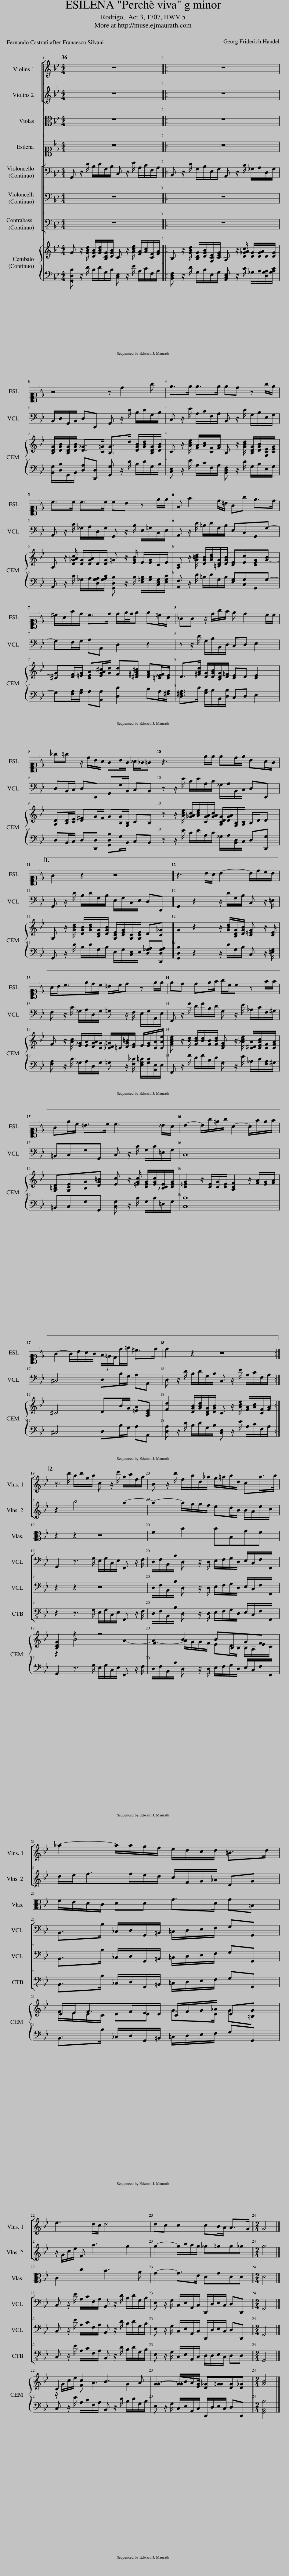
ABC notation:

X:1
%%score [ 1 2 ] 3 4 [ 5 6 7 ] { ( 8 10 11 ) | 9 }
L:1/8
Q:1/4=36
M:4/4
I:linebreak $
K:Bb
V:1 treble
V:2 treble
V:3 alto
V:4 alto1
V:5 bass
V:6 bass
V:7 bass-8
V:8 treble
V:10 treble
V:11 treble
V:9 bass
V:1
 z8 |: z8 |$ z8 | z8 |$ z8 | %5
 z8 |$ z8 | z8 |$ z8 | z8 |1$ %10
 z8 || z8 |$ z8 | z8 |$ z8 | %15
 z8 |$ z8 | z8 :|2$ z3/2 d'/ b/d'/g/b/ c z/ e'/ a/c'/f/a/ || B z/ d'/ f/b/d/_a/ g/=a/b/d/ ca/>b/ |$ %20
 _a2- a/a/g/f/ e/d/c/d/ =B>d |$ e3 d/c/ d4 | dc c2 cB/A/ A>G ||[M:2/4] G4 |] %24
V:2
 z8 |: z8 |$ z8 | z8 |$ z8 | %5
 z8 |$ z8 | z8 |$ z8 | z8 |1$ %10
 z8 || z8 |$ z8 | z8 |$ z8 | %15
 z8 |$ z8 | z8 :|2$ z2 b4 a2- || a2- a/g/g/f/ ed/B/ B/A/e/c/ |$ %20
 d/e<ff/e/d/ c/F/G/_A/ DG |$ z/ G/c/e/ F a3 g2 | g2- g/b/a/g/ _g=gg_g ||[M:2/4] g4 |] %24
V:3
 z8 |: z8 |$ z8 | z8 |$ z8 | %5
 z8 |$ z8 | z8 |$ z8 | z8 |1$ %10
 z8 || z8 |$ z8 | z8 |$ z8 | %15
 z8 |$ z8 | z8 :|2$ z2 z2 z4 || F2 B2 BB,GF |$ %20
 F/E/D/C/ DD G>D G=B, |$ C2 c2 B3 A | G2- G>E DGDD ||[M:2/4] D4 |] %24
V:4
 z8 |: z8 |$ z4 z d2 g | e>e e>e ed z g/e/ |$ c>c c>c cB z e/e/ | %5
 F f2 d/=B/ Gg e>d |$ ^c/A/f/d/ c>d d/e/4d/4e e=c/A/ | _GG z/ d/g/f/ e d2 c/c/ |$ _g=g z/ d/B/A/ GB/G/ _A/_G/=G | z3 e/e/ ed/e/ BA/G/ |1$ %10
 G2 z2 z4 || z3 B/A/ B2- B/d/c/B/ |$ A/B<ce/d/c/ =B/c/d z e/e/ | ed de/f/ g/c/c z f/f/ |$ Ge/c/ =B>c c3 _B/A/ | %15
 B2- B/g/=e/g/ A2- A/f/e/f/ |$ G2- G/B/A/G/ (3F/=E/D/d/=e/ ^c>d | d2 z2 z4 :|2$ z8 || z8 |$ %20
 z8 |$ z8 | z8 ||[M:2/4] z4 |] %24
V:5
 G,, z/ D/ B,/D/G,/B,/ C, z/ E/ A,/C/F,/A,/ |: B,, z/ D/ G,/B,/E,/G,/ A,, z/ C/ _G,/A,/D,/G,/ |$ B,,/D,/G,,/B,,/ D,D,, G,, z/ D/ B,/D/G,/B,/ | C, z/ E/ A,/C/F,/A,/ B,, z/ D/ G,/B,/E,/G,/ |$ A,, z/ C/ _G,/A,/D,/G,/ G,, z/ B,/ E,/=G,/C,/E,/ | %5
 A,, z/ D/ =B,/D/G,/B,/ E,C,G,,G,- |$ G,F,/G,/ A,A,, D,2 z2 | z z/ D/ G,/B,/B,,/D,/ C,D, E,2 |$ D,B,,/C,/ D,D,, G,,G,/B,,/ C,B,, | z z/ E/ C/E/A,/C/ _G,/A,/B,,/C,/ D,D,, |1$ %10
 G,, z/ D/ B,/D/G,/B,/ E,/G,/C,/E,/ D,D,, || G,,2 z2 z/ D/G,/B,/ C, z/ =E,/ |$ F, z/ C/ _G,/A,/D,/G,/ =G, z/ F,/ E,/G,/A,,/E,/ | F,, z/ F/ D/F/B,/D/ G, z/ E/ _A,/C/F,/^G,/ |$ =B,,C,G,G,, C, z/ C/ G,/C/=E,/G,/ | %15
 C,8 |$ ^C,4 D,B,/G,/ A,A,, | D, z/ D/ B,/D/G,/B,/ C, z/ E/ A,/C/F,/A,/ :|2$ G,,2 z3/2 G,/ E,/G,/C,/E,/ F,, z/ F,/ || D,/F,/B,,/B,/ D, z/ D,/ E,/F,/G,/D,/ E,/C,/F,/F,,/ |$ %20
 B,,>B, _C,/D,/G,,/=B,,/ =C,/D,/E,/F,/ G,G,, |$ C, z/ E/ A,/C/F,/A,/ B,, z/ D/ B,/D/G,/B,/ | E, z/ G,/ C,/E,/A,,/C,/ D,,/D,/E,/C,/ D,D,, ||[M:2/4] G,,4 |] %24
V:6
 z8 |: z8 |$ z8 | z8 |$ z8 | %5
 z8 |$ z8 | z8 |$ z8 | z8 |1$ %10
 z8 || z8 |$ z8 | z8 |$ z8 | %15
 z8 |$ z8 | z8 :|2$ z2 z2 z4 || D,/F,/B,,/B,/ D, z/ D,/ E,/F,/G,/D,/ E,/C,/F,/F,,/ |$ %20
 B,,>B, _C,/D,/G,,/=B,,/ =C,/D,/E,/F,/ G,G,, |$ C, z/ E/ A,/C/F,/A,/ B,, z/ D/ B,/D/G,/B,/ | E, z/ G,/ C,/E,/A,,/C,/ D,,/D,/E,/C,/ D,D,, ||[M:2/4] G,,4 |] %24
V:7
 z8 |: z8 |$ z8 | z8 |$ z8 | %5
 z8 |$ z8 | z8 |$ z8 | z8 |1$ %10
 z8 || z8 |$ z8 | z8 |$ z8 | %15
 z8 |$ z8 | z8 :|2$ z2 z3/2 G,/ E,/G,/C,/E,/ F,, z/ F,/ || D,/F,/B,,/B,/ D, z/ D,/ E,/F,/G,/D,/ E,/C,/F,/F,,/ |$ %20
 B,,>B, _C,/D,/G,,/=B,,/ =C,/D,/E,/F,/ G,G,, |$ C, z/ E/ A,/C/F,/A,/ B,, z/ D/ B,/D/G,/B,/ | E, z/ G,/ C,/E,/A,,/C,/ D,/D,/E,/C,/ D,D, ||[M:2/4] G,,4 |] %24
V:8
 G z/ [GBd]/ [DGB]/[GBd]/[B,DG]/[DGB]/ C z/ [Ace]/ [FA]/[Ac]/[CF]/[FA]/ |: B, z/ [GBd]/ [B,DG]/[DGB]/[G,CE]/[CEG]/ A, z/ [D_GAc]/ [DG]/[DGA]/D/[DG]/ |$ [B,DG]/[DGB]/[B,DG]/[DGB]/ [D_G]>[C=G] [B,G]>d [DGB]/[GBd]/[B,DG]/[DGB]/ | C z/ [Ace]/ [FA]/[Ac]/[CF]/[FA]/ B, z/ [GBd]/ [B,DG]/[DGB]/[G,CE]/[CEG]/ |$ A, z/ [D_GAc]/ [DG]/[DGA]/D/[DG]/ =G z/ [EGB]/ E/[EG]/C/E/ | %5
 [A,C] z/ [G=Bd]/ [DGB]/[GBd]/[=B,DG]/[DGB]/ [CE][Ec][CEG][G-B] |$ [^CG][DF]/[=EG]/ [CEA][EGA^c]/[Gd]/ [Fd][^D^FA=c] [DFA][=C_EF]/[CE]/ | D>[^FAd] [DG]/[DGB]/[B,DG]/[D=F]/ [CE]D [CE]2 |$ [A,D][B,D]/[CE]/ [D^F]G/F/ G[B,G]/[G,B,]/ CB, | z z/ [Ace]/ [_GAc]/[Ace]/[CGA]/[GAc]/ [A,CDG]/[DGA]/[G,B,]/[A,C]/ B,/D/D |1$ %10
 G, z/ [GBd]/ [DGB]/[GBd]/[B,DG]/[DGB]/ [G,CE]/[CEG]/[G,C]/[G,CE]/ D[C_G] || G2 z2 z/ [GBd]/[B,DG]/[DGB]/ [C=EG] z/ [CE]/ |$ F z/ [Ac]/ [E_G]/[EA]/[DGA]/[CG]/ [_CD=G]/=C/[DG=B]/[DF]/ E/[EG]/[CA]/[CAe]/ | [FAce] z/ [Bd]/ [FBd]/[Bd]/[FB]/[FBd]/ [CEG] z/ [_Ace]/ [C^DA]/[CEAc]/[CF]/[CFA]/ |$ [G,=B,D][G,CE][B,G][DG=B] [Ec] z/ [=EGc]/ [CEG]/[EGc]/[_B,CE]/[CEG]/ | %15
 [C=EG]2 z/ [CE]/[CG]/[CE]/ [A,CF]2 z/ [FA]/[EG]/[FA]/ |$ ^C4 DB/G/ [=EA][A,CE] | [Fd]2 [DGB]/[GBd]/[B,DG]/[DGB]/ C z/ [Ace]/ [FA]/[Ac]/[CF]/[FA]/ :|2$ [B,DG]2 z2 z4 || F2 B2 BB,GF |$ %20
 D/E<FF/E/D/ C/F/G/_A/ DG |$ C2 c2 B3 A | G2- G>E D=GDD ||[M:2/4] [GB]4 |] %24
V:9
 [G,,D,B,] z/ D/ B,/D/G,/B,/ [C,E,] z/ E/ A,/C/F,/A,/ |: [B,,D,F,] z/ D/ G,/B,/E,/G,/ [A,,C,E,] z/ C/ _G,/A,/[D,G,A,]/[G,A,C]/ |$ [B,,G,]/[D,B,]/G,,/B,,/ [D,A,][D,,D,] [G,,G,] z/ D/ B,/D/G,/B,/ | [C,E,] z/ E/ A,/C/F,/A,/ [B,,D,F,] z/ D/ G,/B,/E,/G,/ |$ A,, z/ C/ _G,/A,/[D,G,A,]/[G,A,C]/ [G,,D,B,] z/ B,/ [E,=G,B,]/[G,B,]/[C,E,G,]/[E,G,C]/ | %5
 [A,,F,] z/ D/ =B,/D/G,/B,/ [E,G,][C,G,]G,,G,- |$ G,[F,A,]/[G,B,]/ A,[A,,A,] [D,D]2 CA,/[^F,A,]/ | [D,^F,A,]>D [G,B,]/B,/B,,/[D,B,]/ C,D, E,2 |$ D,B,,/C,/ D,[D,,D,] [G,,D,B,]G,/B,,/ C,B,, | z z/ E/ C/E/A,/C/ _G,/A,/[B,,D,]/C,/ D,[D,,G,] |1$ %10
 G,, z/ D/ B,/D/G,/B,/ E,/G,/[C,E,]/E,/ [D,_G,A,][D,,D,G,A,] || [G,,D,B,]2 z2 z/ D/G,/B,/ C, z/ [=E,G,]/ |$ [F,A,] z/ C/ _G,/A,/D,/G,/ =G, z/ [F,_C]/ [E,G,=C]/[G,C]/[A,,E,]/E,/ | F,, z/ F/ D/F/B,/D/ G, z/ E/ _A,/C/[F,A,]/^G,/ |$ =B,,C,G,G,, [C,G,] z/ C/ G,/C/=E,/G,/ | %15
 [C,C]8 |$ ^C,4 D,B,/G,/ A,A,, | [D,A,] z/ D/ B,/D/G,/B,/ [C,E,] z/ E/ A,/C/F,/A,/ :|2$ G,,2 z3/2 G,/ E,/G,/C,/E,/ F,, z/ F,/ || D,/F,/B,,/B,/ D, z/ D,/ E,/F,/G,/D,/ E,/C,/F,/F,,/ |$ %20
 B,,>B, _C,/D,/G,,/=B,,/ =C,/D,/E,/F,/ G,G,, |$ C, z/ E/ A,/C/F,/A,/ B,, z/ D/ B,/D/G,/B,/ | E, z/ G,/ C,/E,/A,,/C,/ D,,/D,/E,/C,/ D,D,, ||[M:2/4] [G,,B,,B,]4 |] %24
V:10
 x8 |: x8 |$ x8 | x8 |$ x8 | %5
 x8 |$ x8 | x8 |$ x8 | x8 |1$ %10
 x8 || x8 |$ x8 | x8 |$ x8 | %15
 x8 |$ x8 | x8 :|2$ z2 B4 A2- || A2- A/G/G/F/ ED/B,/ B,/A,/E/C/ |$ %20
 F/E/D/C/ DD G>D G=B, |$ z/ G/c/e/ F A3 G2 | x8 ||[M:2/4] x4 |] %24
V:11
 x8 |: x8 |$ x8 | x8 |$ x8 | %5
 x8 |$ x8 | x8 |$ x8 | x8 |1$ %10
 x8 || x8 |$ x8 | x8 |$ x8 | %15
 x8 |$ x8 | x8 :|2$ x8 || x8 |$ %20
 x8 |$ x8 | G2- G/B/A/G/ _G=GG_G ||[M:2/4] x4 |] %24
